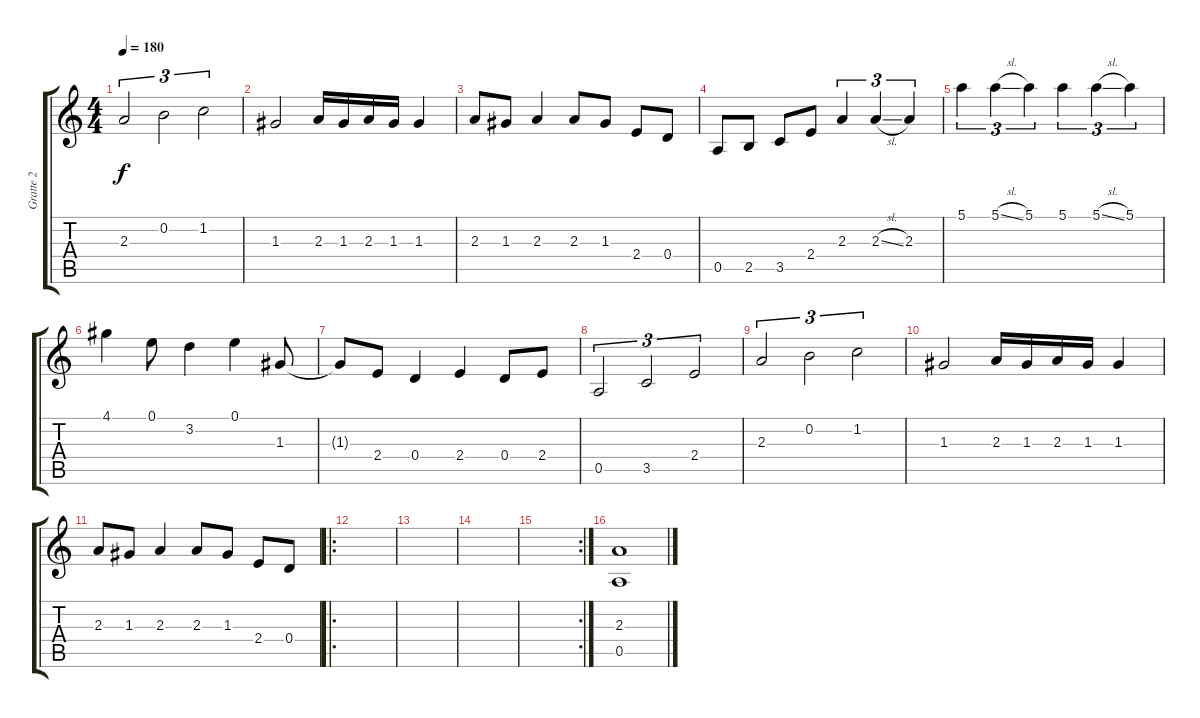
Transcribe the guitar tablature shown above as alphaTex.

\track ("Gratte 2" "Gratte 2") {instrument acousticguitarnylon}
\staff {score tabs}
\tuning (E4 B3 G3 D3 A2 E2) {hide}
\ts (4 4)
\tempo 180
\clef g2
\ks c
2.3.2{tu (3 2) dy f} 0.2.2{tu (3 2)} 1.2.2{tu (3 2)} |
1.3.2 2.3.16 1.3.16 2.3.16 1.3.16 1.3.4 |
2.3.8 1.3.8 2.3.4 2.3.8 1.3.8 2.4.8 0.4.8 |
0.5.8 2.5.8 3.5.8 2.4.8 2.3.4{tu (3 2)} 2.3{sl}.4{tu (3 2)} 2.3.4{tu (3 2)} |
5.1.4{tu (3 2)} 5.1{sl}.4{tu (3 2)} 5.1.4{tu (3 2)} 5.1.4{tu (3 2)} 5.1{sl}.4{tu (3 2)} 5.1.4{tu (3 2)} |
4.1.4 0.1.8 3.2.4 0.1.4 1.3.8 |
1.3{t}.8 2.4.8 0.4.4 2.4.4 0.4.8 2.4.8 |
0.5.2{tu (3 2)} 3.5.2{tu (3 2)} 2.4.2{tu (3 2)} |
2.3.2{tu (3 2)} 0.2.2{tu (3 2)} 1.2.2{tu (3 2)} |
1.3.2 2.3.16 1.3.16 2.3.16 1.3.16 1.3.4 |
2.3.8 1.3.8 2.3.4 2.3.8 1.3.8 2.4.8 0.4.8 |
\ro
|
|
|
\rc 2
|
(2.3 0.5).1
